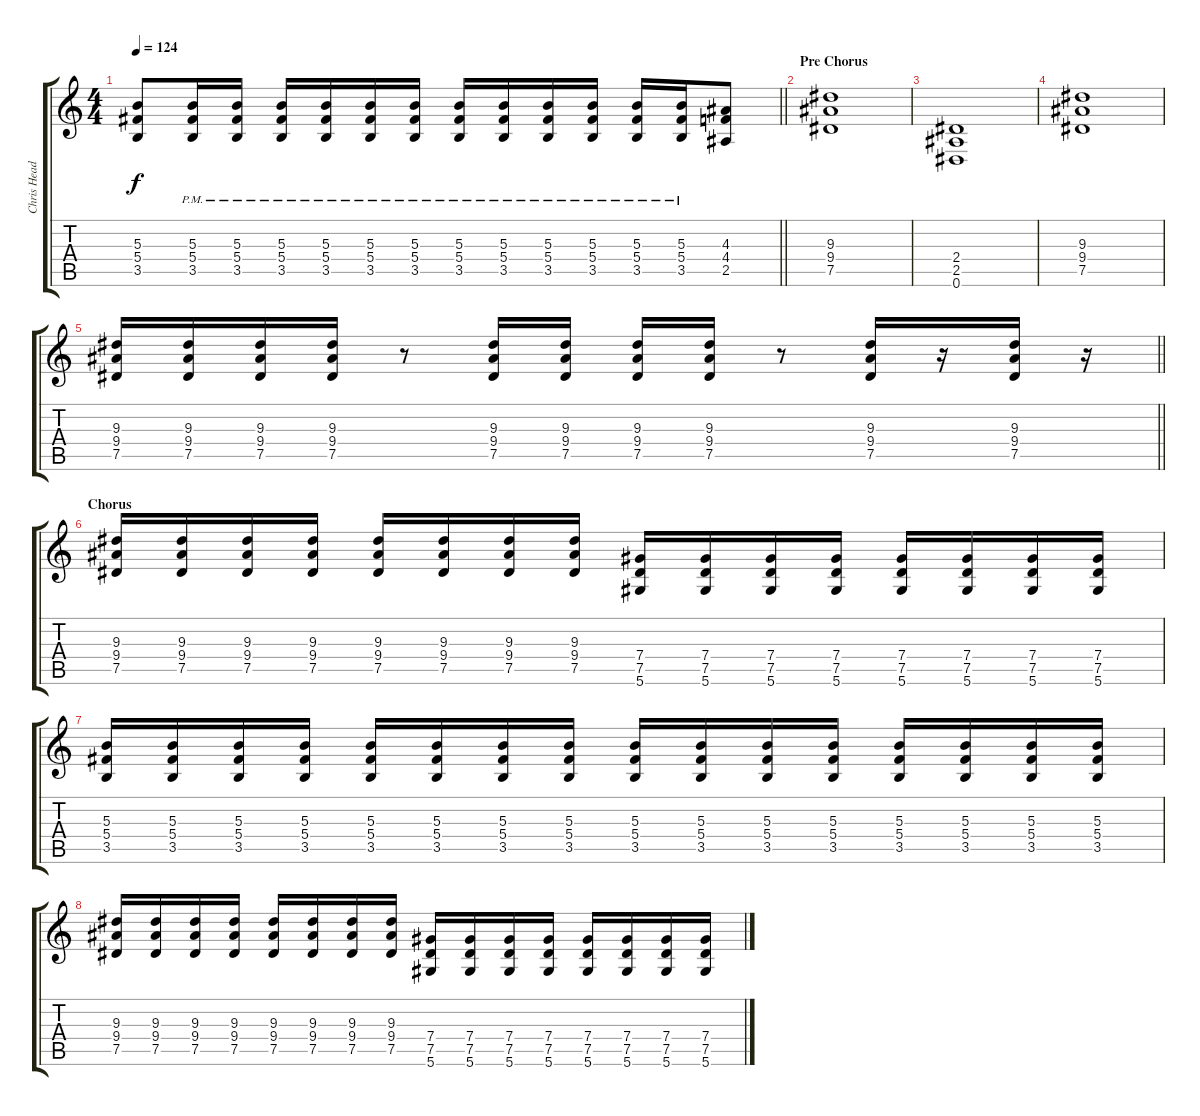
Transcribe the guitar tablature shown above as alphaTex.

\track ("Chris Head" "Chris Head") {instrument overdrivenguitar}
\staff {score tabs}
\tuning (Eb4 Bb3 Gb3 Db3 Ab2 Eb2) {hide}
\ts (4 4)
\tempo 124
\clef g2
\barLineRight lightlight
\ks c
(5.3 5.4 3.5).8{dy f} (5.3{pm} 5.4{pm} 3.5{pm}).16 (5.3{pm} 5.4{pm} 3.5{pm}).16 (5.3{pm} 5.4{pm} 3.5{pm}).16 (5.3{pm} 5.4{pm} 3.5{pm}).16 (5.3{pm} 5.4{pm} 3.5{pm}).16 (5.3{pm} 5.4{pm} 3.5{pm}).16 (5.3{pm} 5.4{pm} 3.5{pm}).16 (5.3{pm} 5.4{pm} 3.5{pm}).16 (5.3{pm} 5.4{pm} 3.5{pm}).16 (5.3{pm} 5.4{pm} 3.5{pm}).16 (5.3{pm} 5.4{pm} 3.5{pm}).16 (5.3{pm} 5.4{pm} 3.5{pm}).16 (4.3 4.4 2.5).8 |
\section ("" "Pre Chorus")
(9.3 9.4 7.5).1 |
(2.4 2.5 0.6).1 |
(9.3 9.4 7.5).1 |
\barLineRight lightlight
(9.3 9.4 7.5).16 (9.3 9.4 7.5).16 (9.3 9.4 7.5).16 (9.3 9.4 7.5).16 r.8 (9.3 9.4 7.5).16 (9.3 9.4 7.5).16 (9.3 9.4 7.5).16 (9.3 9.4 7.5).16 r.8 (9.3 9.4 7.5).16 r.16 (9.3 9.4 7.5).16 r.16 |
\section ("" "Chorus")
(9.3 9.4 7.5).16 (9.3 9.4 7.5).16 (9.3 9.4 7.5).16 (9.3 9.4 7.5).16 (9.3 9.4 7.5).16 (9.3 9.4 7.5).16 (9.3 9.4 7.5).16 (9.3 9.4 7.5).16 (7.4 7.5 5.6).16 (7.4 7.5 5.6).16 (7.4 7.5 5.6).16 (7.4 7.5 5.6).16 (7.4 7.5 5.6).16 (7.4 7.5 5.6).16 (7.4 7.5 5.6).16 (7.4 7.5 5.6).16 |
(5.3 5.4 3.5).16 (5.3 5.4 3.5).16 (5.3 5.4 3.5).16 (5.3 5.4 3.5).16 (5.3 5.4 3.5).16 (5.3 5.4 3.5).16 (5.3 5.4 3.5).16 (5.3 5.4 3.5).16 (5.3 5.4 3.5).16 (5.3 5.4 3.5).16 (5.3 5.4 3.5).16 (5.3 5.4 3.5).16 (5.3 5.4 3.5).16 (5.3 5.4 3.5).16 (5.3 5.4 3.5).16 (5.3 5.4 3.5).16 |
(9.3 9.4 7.5).16 (9.3 9.4 7.5).16 (9.3 9.4 7.5).16 (9.3 9.4 7.5).16 (9.3 9.4 7.5).16 (9.3 9.4 7.5).16 (9.3 9.4 7.5).16 (9.3 9.4 7.5).16 (7.4 7.5 5.6).16 (7.4 7.5 5.6).16 (7.4 7.5 5.6).16 (7.4 7.5 5.6).16 (7.4 7.5 5.6).16 (7.4 7.5 5.6).16 (7.4 7.5 5.6).16 (7.4 7.5 5.6).16
